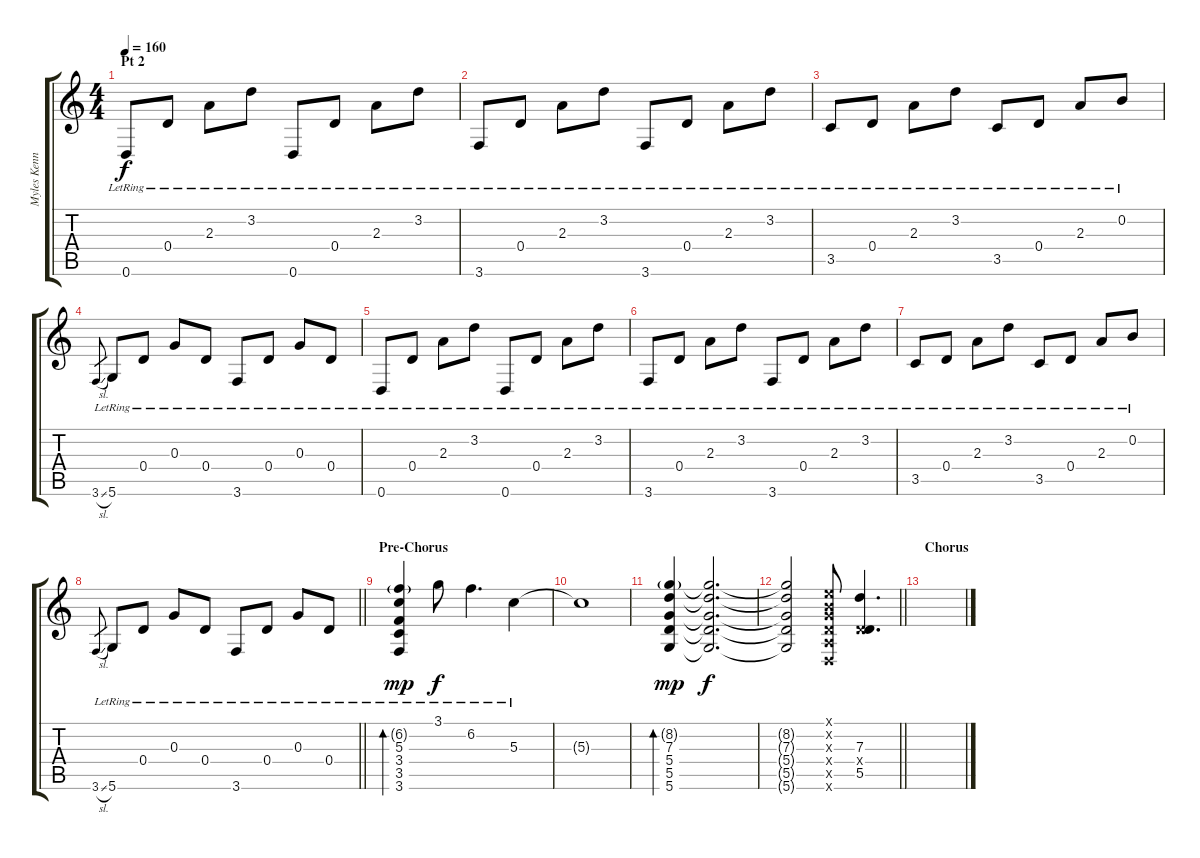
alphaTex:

\track ("Myles Kennedy [Overdubbed/FX]" "Myles Kenn") {instrument distortionguitar}
\staff {score tabs}
\tuning (E4 B3 G3 D3 A2 D2) {hide}
\ts (4 4)
\section ("" "Pt 2")
\tempo 160
\clef g2
\ks c
0.6{lr}.8{dy f} 0.4{lr}.8 2.3{lr}.8 3.2{lr}.8 0.6{lr}.8 0.4{lr}.8 2.3{lr}.8 3.2{lr}.8 |
3.6{lr}.8 0.4{lr}.8 2.3{lr}.8 3.2{lr}.8 3.6{lr}.8 0.4{lr}.8 2.3{lr}.8 3.2{lr}.8 |
3.5{lr}.8 0.4{lr}.8 2.3{lr}.8 3.2{lr}.8 3.5{lr}.8 0.4{lr}.8 2.3{lr}.8 0.2{lr}.8 |
3.6{sl}.8{gr} 5.6{lr}.8 0.4{lr}.8 0.3{lr}.8 0.4{lr}.8 3.6{lr}.8 0.4{lr}.8 0.3{lr}.8 0.4{lr}.8 |
0.6{lr}.8 0.4{lr}.8 2.3{lr}.8 3.2{lr}.8 0.6{lr}.8 0.4{lr}.8 2.3{lr}.8 3.2{lr}.8 |
3.6{lr}.8 0.4{lr}.8 2.3{lr}.8 3.2{lr}.8 3.6{lr}.8 0.4{lr}.8 2.3{lr}.8 3.2{lr}.8 |
3.5{lr}.8 0.4{lr}.8 2.3{lr}.8 3.2{lr}.8 3.5{lr}.8 0.4{lr}.8 2.3{lr}.8 0.2{lr}.8 |
\barLineRight lightlight
3.6{sl}.8{gr} 5.6{lr}.8 0.4{lr}.8 0.3{lr}.8 0.4{lr}.8 3.6{lr}.8 0.4{lr}.8 0.3{lr}.8 0.4{lr}.8 |
\section ("" "Pre-Chorus")
(6.2{g lr} 5.3{lr} 3.4{lr} 3.5{lr} 3.6{lr}).4{bd 120 dy mp volume 9} 3.1{lr}.8{dy f volume 5} 6.2{lr}.4{d} 5.3{lr}.4 |
5.3{t}.1 |
(8.2{g} 7.3 5.4 5.5 5.6).4{bd 60 dy mp volume 4} (8.2{t} 7.3{t} 5.4{t} 5.5{t} 5.6{t}).2{d dy f volume 2} |
\barLineRight lightlight
(8.2{t} 7.3{t} 5.4{t} 5.5{t} 5.6{t}).2{volume 12} (0.1{x} 0.2{x} 0.3{x} 0.4{x} 0.5{x} 0.6{x}).8 (7.3 0.4{x} 5.5).4{d} |
\section ("" "Chorus")
